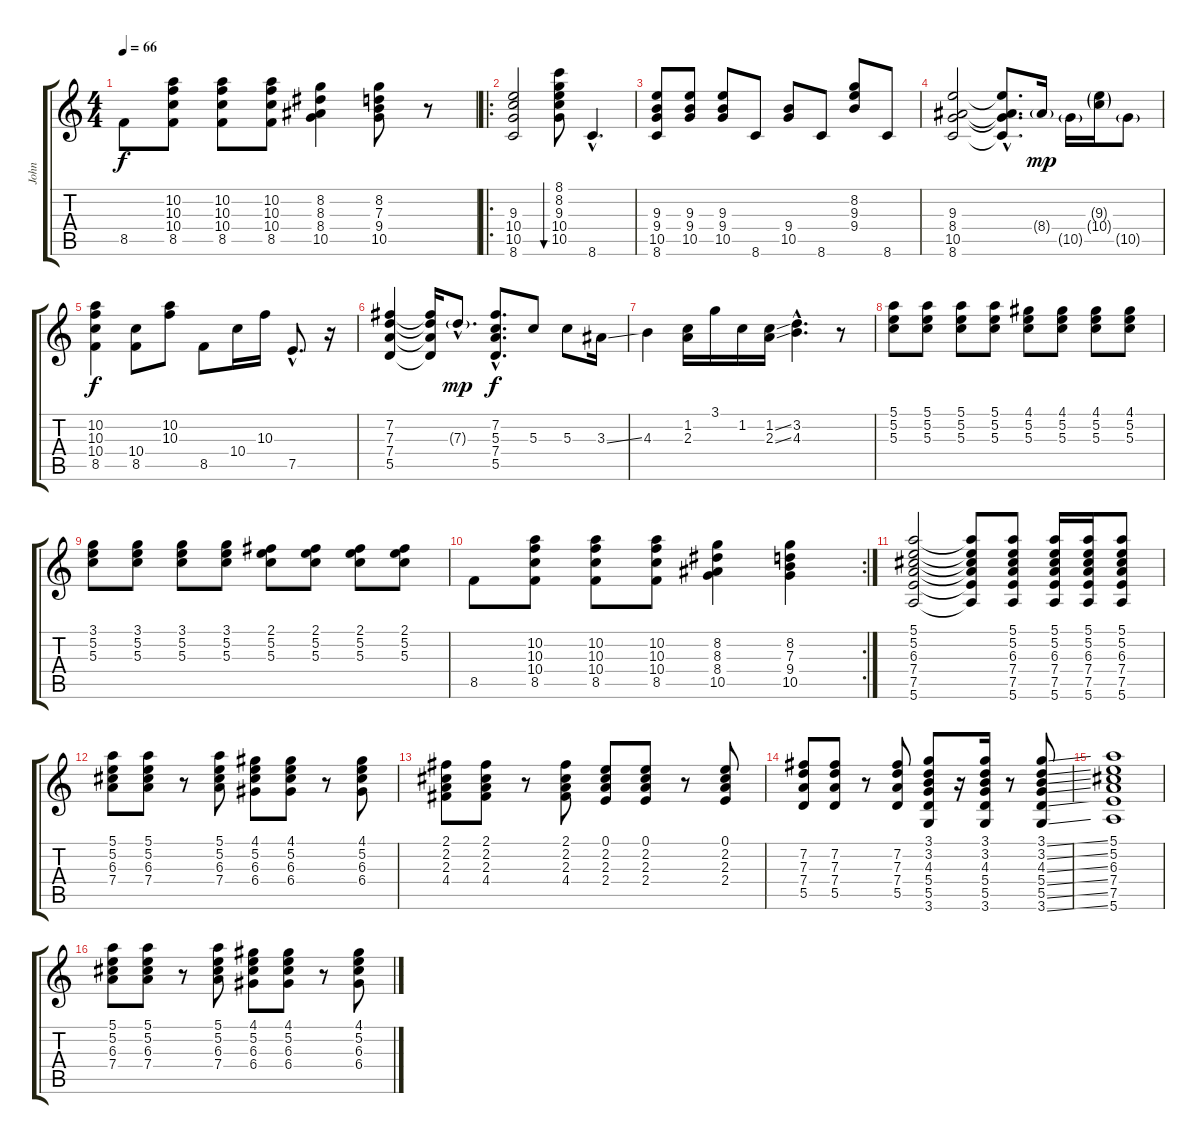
\track ("John" "John") {instrument electricguitarclean}
\staff {score tabs}
\tuning (E4 B3 G3 D3 A2 E2) {hide}
\ts (4 4)
\tempo 66
\clef g2
\ks c
8.5.8{dy f instrument electricguitarclean} (10.2 10.3 10.4 8.5).8 (10.2 10.3 10.4 8.5).8 (10.2 10.3 10.4 8.5).8 (8.2 8.3 8.4 10.5).4 (8.2 7.3 9.4 10.5).8 r.8 |
\ro
(9.3 10.4 10.5 8.6).2 (8.1 8.2 9.3 10.4 10.5).8{bu 240} 8.6{hac}.4{d} |
(9.3 9.4 10.5 8.6).8 (9.3 9.4 10.5).8 (9.3 9.4 10.5).8 8.6.8 (9.4 10.5).8 8.6.8 (8.2 9.3 9.4).8 8.6.8 |
(9.3 8.4 10.5 8.6).2 (9.3{hac t} 8.4{hac t} 10.5{hac t} 8.6{hac t}).8{d} 8.4{g}.16{dy mp} 10.5{g}.16 (9.3{g} 10.4{g}).16 10.5{g}.8 |
(10.2 10.3 10.4 8.5).4{dy f} (10.4 8.5).8 (10.2 10.3).8 8.5.8 10.4.16 10.3.16 7.5{hac}.8{d} r.16 |
(7.2 7.3 7.4 5.5).4 (7.2{t} 7.3{t} 7.4{t} 5.5{t}).16 7.3{g hac}.8{d dy mp} (7.2{hac} 5.3{hac} 7.4{hac} 5.5{hac}).8{d dy f} 5.3.8 5.3.8 3.3{ss}.16 |
4.3.4 (1.2 2.3).16 3.1.16 1.2.16 (1.2{ss} 2.3{ss}).16 (3.2{hac} 4.3{hac}).4{d} r.8 |
(5.1 5.2 5.3).8 (5.1 5.2 5.3).8 (5.1 5.2 5.3).8 (5.1 5.2 5.3).8 (4.1 5.2 5.3).8 (4.1 5.2 5.3).8 (4.1 5.2 5.3).8 (4.1 5.2 5.3).8 |
(3.1 5.2 5.3).8 (3.1 5.2 5.3).8 (3.1 5.2 5.3).8 (3.1 5.2 5.3).8 (2.1 5.2 5.3).8 (2.1 5.2 5.3).8 (2.1 5.2 5.3).8 (2.1 5.2 5.3).8 |
\rc 2
8.5.8 (10.2 10.3 10.4 8.5).8 (10.2 10.3 10.4 8.5).8 (10.2 10.3 10.4 8.5).8 (8.2 8.3 8.4 10.5).4 (8.2 7.3 9.4 10.5).4 |
(5.1 5.2 6.3 7.4 7.5 5.6).2 (5.1{t} 5.2{t} 6.3{t} 7.4{t} 7.5{t} 5.6{t}).8 (5.1 5.2 6.3 7.4 7.5 5.6).8 (5.1 5.2 6.3 7.4 7.5 5.6).16 (5.1 5.2 6.3 7.4 7.5 5.6).16 (5.1 5.2 6.3 7.4 7.5 5.6).8 |
(5.1 5.2 6.3 7.4).8 (5.1 5.2 6.3 7.4).8 r.8 (5.1 5.2 6.3 7.4).8 (4.1 5.2 6.3 6.4).8 (4.1 5.2 6.3 6.4).8 r.8 (4.1 5.2 6.3 6.4).8 |
(2.1 2.2 2.3 4.4).8 (2.1 2.2 2.3 4.4).8 r.8 (2.1 2.2 2.3 4.4).8 (0.1 2.2 2.3 2.4).8 (0.1 2.2 2.3 2.4).8 r.8 (0.1 2.2 2.3 2.4).8 |
(7.2 7.3 7.4 5.5).8 (7.2 7.3 7.4 5.5).8 r.8 (7.2 7.3 7.4 5.5).8 (3.1 3.2 4.3 5.4 5.5 3.6).8 r.16 (3.1 3.2 4.3 5.4 5.5 3.6).16 r.8 (3.1{ss} 3.2{ss} 4.3{ss} 5.4{ss} 5.5{ss} 3.6{ss}).8 |
(5.1 5.2 6.3 7.4 7.5 5.6).1 |
(5.1 5.2 6.3 7.4).8 (5.1 5.2 6.3 7.4).8 r.8 (5.1 5.2 6.3 7.4).8 (4.1 5.2 6.3 6.4).8 (4.1 5.2 6.3 6.4).8 r.8 (4.1 5.2 6.3 6.4).8
